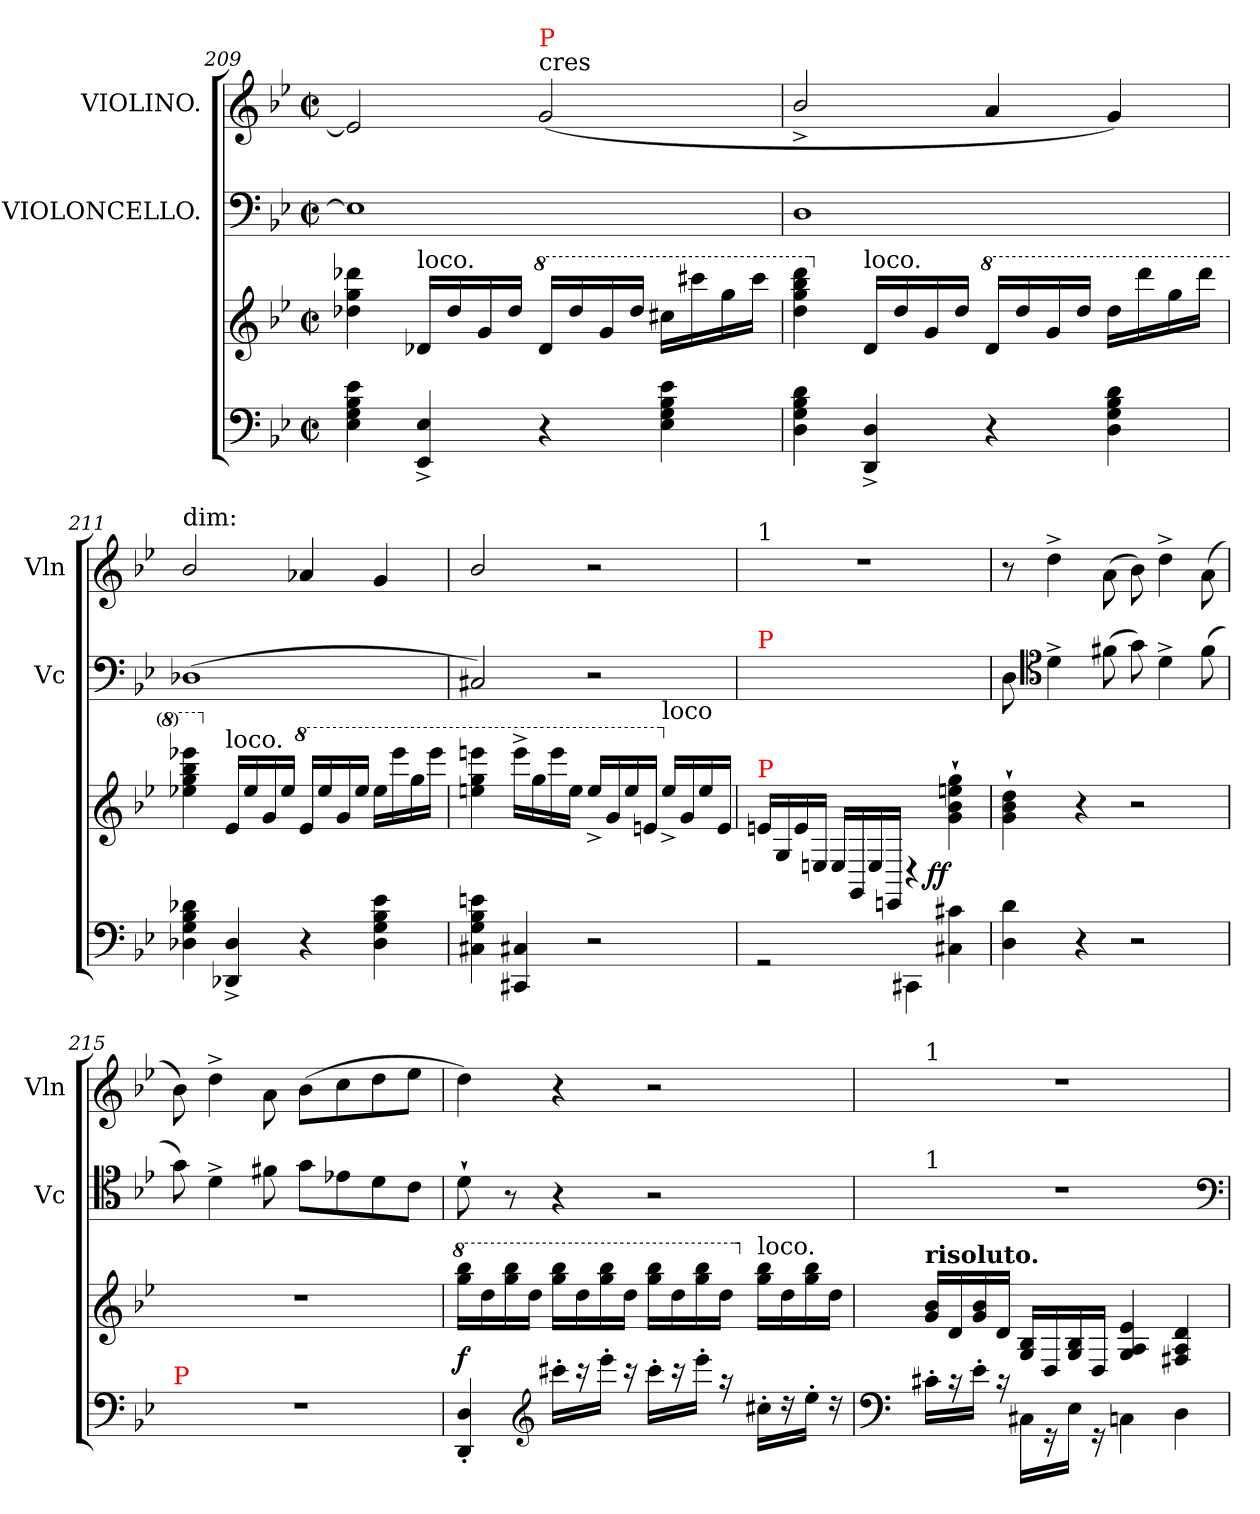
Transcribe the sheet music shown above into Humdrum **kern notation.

**kern	**kern	**dynam	**kern	**kern
*part3	*part3	*part3	*part2	*part1
*staff4	*staff3	*staff3/4	*staff2	*staff1
*	*	*	*I"VIOLONCELLO.	*I"VIOLINO.
*	*	*	*I'Vc	*I'Vln
*clefF4	*clefG2	*	*clefF4	*clefG2
*k[b-e-]	*k[b-e-]	*	*k[b-e-]	*k[b-e-]
*g:	*g:	*	*g:	*g:
*M2/2	*M2/2	*	*M2/2	*M2/2
*met(c|)	*met(c|)	*	*met(c|)	*met(c|)
=209	=209	=209	=209	=209
4e- 4B- 4G 4E-	4ddd-X\ 4gg\ 4dd-X\	.	1E-]	2e-]
!	!LO:TX:a:t=loco.	!	!	!
4E-^> 4EE-^>	16d-XLL	.	.	.
.	16dd-	.	.	.
.	16g	.	.	.
.	16dd-JJ	.	.	.
*	*8va	*	*	*
!	!	!	!	!LO:TX:a:t=cres
!	!	!	!	!LO:TX:a:color=red:t=P
4r	16dd-LL	.	.	(<2g
.	16ddd-	.	.	.
.	16gg	.	.	.
.	16ddd-JJ	.	.	.
4e- 4B- 4G 4E-	16ccc#XLL	.	.	.
.	16cccc#X	.	.	.
.	16ggg	.	.	.
.	16cccc#JJ	.	.	.
=210	=210	=210	=210	=210
4d 4B- 4G 4D	4dddd 4bbb- 4ggg 4ddd	.	1D	2b-^</
*	*X8va	*	*	*
!	!LO:TX:a:t=loco.	!	!	!
4D^> 4DD^>	16dLL	.	.	.
.	16dd	.	.	.
.	16g	.	.	.
.	16ddJJ	.	.	.
*	*8va	*	*	*
4r	16ddLL	.	.	4a
.	16ddd	.	.	.
.	16gg	.	.	.
.	16dddJJ	.	.	.
4d 4B- 4G 4D	16dddLL	.	.	4g)
.	16dddd	.	.	.
.	16ggg	.	.	.
.	16ddddJJ	.	.	.
=211	=211	=211	=211	=211
!	!	!	!	!LO:TX:a:t=dim&colon;
4d-X 4B- 4G 4D-X	4eeee-X 4bbb- 4ggg 4eee-X	.	(<1D-X	2b-/
*	*X8va	*	*	*
!	!LO:TX:a:t=loco.	!	!	!
4D-^> 4DD-X^>	16e-/LL	.	.	.
.	16ee-	.	.	.
.	16g	.	.	.
.	16ee-JJ	.	.	.
*	*8va	*	*	*
4r	16ee-/LL	.	.	4a-X
.	16eee-	.	.	.
.	16gg	.	.	.
.	16eee-JJ	.	.	.
4e- 4B- 4G 4D-	16eee-LL	.	.	4g
.	16eeee-	.	.	.
.	16ggg	.	.	.
.	16eeee-JJ	.	.	.
=212	=212	=212	=212	=212
4en 4B- 4G 4C#X	4eeeen 4ggg 4eeen	.	2C#X)	2b-/
4C#X 4CC#X	16eeee^<LL	.	.	.
.	16ggg	.	.	.
.	16eeee	.	.	.
.	16eeeJJ	.	.	.
2r	16eee^<LL	.	2r	2r
.	16gg	.	.	.
.	16eee	.	.	.
.	16eenJJ	.	.	.
*	*X8va	*	*	*
!	!LO:TX:a:t=loco	!	!	!
.	16ee^<LL	.	.	.
.	16g	.	.	.
.	16ee	.	.	.
.	16eJJ	.	.	.
=213	=213	=213	=213	=213
!	!	!	!	!LO:TX:a:t=1
!	!	!	!LO:TX:a:color=red:t=P	!
!	!LO:TX:a:color=red:t=P	!	!	!
2rGG	16en\LL	.	1ryy	1rdd
.	16G/	.	.	.
.	16e\	.	.	.
.	16En/JJ	.	.	.
.	16E/LL	.	.	.
.	16GG/	.	.	.
.	16E/	.	.	.
.	16EEn/JJ	.	.	.
4CC#X\	4rD	.	.	.
!	!	!LO:DY:rj	!	!
4c#X 4C#X	4gg`> 4een`> 4b-`> 4g`>	ff	.	.
=214	=214	=214	=214	=214
4d 4D	4dd`> 4b-`> 4g`>	.	8D	8r
*	*	*	*clefC4	*
.	.	.	4d^<	4dd^<
4r	4r	.	.	.
.	.	.	(>8f#X	(>8a\
2r	2r	.	8g)	8b-)
.	.	.	4d^<	4dd^<
.	.	.	(>8f#	(>8a\
=215	=215	=215	=215	=215
!LO:TX:a:color=red:t=P	!	!	!	!
1rF	1rdd	.	8g)	8b-)
.	.	.	4d^<	4dd^<
.	.	.	8f#X	8a\
.	.	.	8gL	(>8b-L
.	.	.	8e-X	8cc
.	.	.	8d	8dd
.	.	.	8cJ	8ee-J
=216	=216	=216	=216	=216
*	*8va	*	*	*
4D'< 4DD'<	16bbb- 16gggLL	f	8d`>	4dd)
.	16ddd	.	.	.
.	16bbb- 16ggg	.	8r	.
.	16dddJJ	.	.	.
*clefG2	*	*	*	*
16ccc#X'LL	16bbb- 16gggLL	.	4r	4r
16rccc	16ddd	.	.	.
16eee-'JJ	16bbb- 16ggg	.	.	.
16rccc	16dddJJ	.	.	.
16ccc#'LL	16bbb- 16gggLL	.	2r	2r
16rccc	16ddd	.	.	.
16eee-'JJ	16bbb- 16ggg	.	.	.
16raa	16dddJJ	.	.	.
*	*X8va	*	*	*
!	!LO:TX:a:t=loco.	!	!	!
16cc#X'LL	16bb- 16ggLL	.	.	.
16rdd	16dd	.	.	.
16ee-'JJ	16bb- 16gg	.	.	.
16rdd	16ddJJ	.	.	.
=217	=217	=217	=217	=217
*clefF4	*	*	*	*
!	!	!	!	!LO:TX:a:t=1
!	!	!	!LO:TX:a:t=1	!
!	!LO:TX:a:B:t=risoluto.	!	!	!
16c#X'>LL	16b- 16gLL	.	1rc	1rdd
16rc	16d	.	.	.
16e-'>JJ	16b- 16g	.	.	.
16rc	16dJJ	.	.	.
16C#X\LL	16B-/ 16G/LL	.	.	.
16rGG	16D/	.	.	.
16E-\JJ	16B-/ 16G/	.	.	.
16rGG	16D/JJ	.	.	.
4Cn\	4e-/ 4A/ 4G/	.	.	.
4D\	4d/ 4A/ 4F#X/	.	.	.
*	*	*	*clefF4	*
=	=	=	=	=
*-	*-	*-	*-	*-
